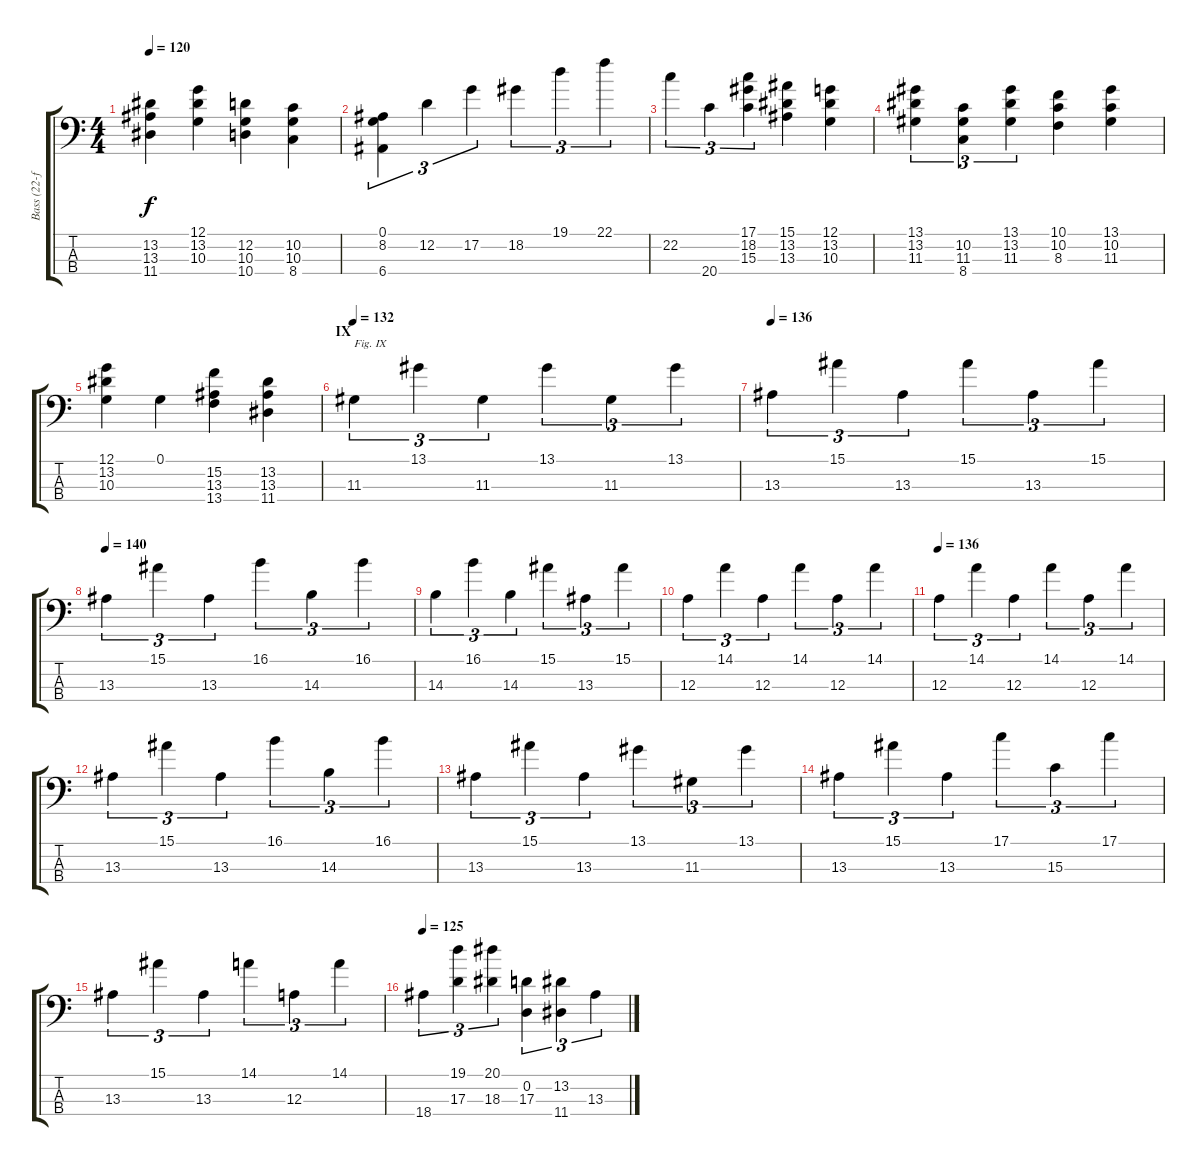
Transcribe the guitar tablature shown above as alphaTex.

\track ("Bass (22-fret)" "Bass (22-f") {instrument electricbassfinger}
\staff {score tabs}
\tuning (G2 D2 A1 E1) {hide}
\ts (4 4)
\tempo 120
\clef f4
\ks c
(13.2 13.3 11.4).4{dy f} (12.1 13.2 10.3).4 (12.2 10.3 10.4).4 (10.2 10.3 8.4).4 |
(0.1 8.2 6.4).4{tu (3 2)} 12.2.4{tu (3 2)} 17.2.4{tu (3 2)} 18.2.4{tu (3 2)} 19.1.4{tu (3 2)} 22.1.4{tu (3 2)} |
22.2.4{tu (3 2)} 20.4.4{tu (3 2)} (17.1 18.2 15.3).4{tu (3 2)} (15.1 13.2 13.3).4 (12.1 13.2 10.3).4 |
(13.1 13.2 11.3).4{tu (3 2)} (10.2 11.3 8.4).4{tu (3 2)} (13.1 13.2 11.3).4{tu (3 2)} (10.1 10.2 8.3).4 (13.1 10.2 11.3).4 |
(12.1 13.2 10.3).4 0.1.4 (15.2 13.3 13.4).4 (13.2 13.3 11.4).4 |
\section ("" "IX")
\tempo 132
11.3.4{tu (3 2) txt "Fig. IX"} 13.1.4{tu (3 2)} 11.3.4{tu (3 2)} 13.1.4{tu (3 2)} 11.3.4{tu (3 2)} 13.1.4{tu (3 2)} |
\tempo 136
13.3.4{tu (3 2)} 15.1.4{tu (3 2)} 13.3.4{tu (3 2)} 15.1.4{tu (3 2)} 13.3.4{tu (3 2)} 15.1.4{tu (3 2)} |
\tempo 140
13.3.4{tu (3 2)} 15.1.4{tu (3 2)} 13.3.4{tu (3 2)} 16.1.4{tu (3 2)} 14.3.4{tu (3 2)} 16.1.4{tu (3 2)} |
14.3.4{tu (3 2)} 16.1.4{tu (3 2)} 14.3.4{tu (3 2)} 15.1.4{tu (3 2)} 13.3.4{tu (3 2)} 15.1.4{tu (3 2)} |
12.3.4{tu (3 2)} 14.1.4{tu (3 2)} 12.3.4{tu (3 2)} 14.1.4{tu (3 2)} 12.3.4{tu (3 2)} 14.1.4{tu (3 2)} |
\tempo 136
12.3.4{tu (3 2)} 14.1.4{tu (3 2)} 12.3.4{tu (3 2)} 14.1.4{tu (3 2)} 12.3.4{tu (3 2)} 14.1.4{tu (3 2)} |
13.3.4{tu (3 2)} 15.1.4{tu (3 2)} 13.3.4{tu (3 2)} 16.1.4{tu (3 2)} 14.3.4{tu (3 2)} 16.1.4{tu (3 2)} |
13.3.4{tu (3 2)} 15.1.4{tu (3 2)} 13.3.4{tu (3 2)} 13.1.4{tu (3 2)} 11.3.4{tu (3 2)} 13.1.4{tu (3 2)} |
13.3.4{tu (3 2)} 15.1.4{tu (3 2)} 13.3.4{tu (3 2)} 17.1.4{tu (3 2)} 15.3.4{tu (3 2)} 17.1.4{tu (3 2)} |
13.3.4{tu (3 2)} 15.1.4{tu (3 2)} 13.3.4{tu (3 2)} 14.1.4{tu (3 2)} 12.3.4{tu (3 2)} 14.1.4{tu (3 2)} |
\tempo 125
18.4.4{tu (3 2)} (19.1 17.3).4{tu (3 2)} (20.1 18.3).4{tu (3 2)} (0.2 17.3).4{tu (3 2)} (13.2 11.4).4{tu (3 2)} 13.3.4{tu (3 2)}
